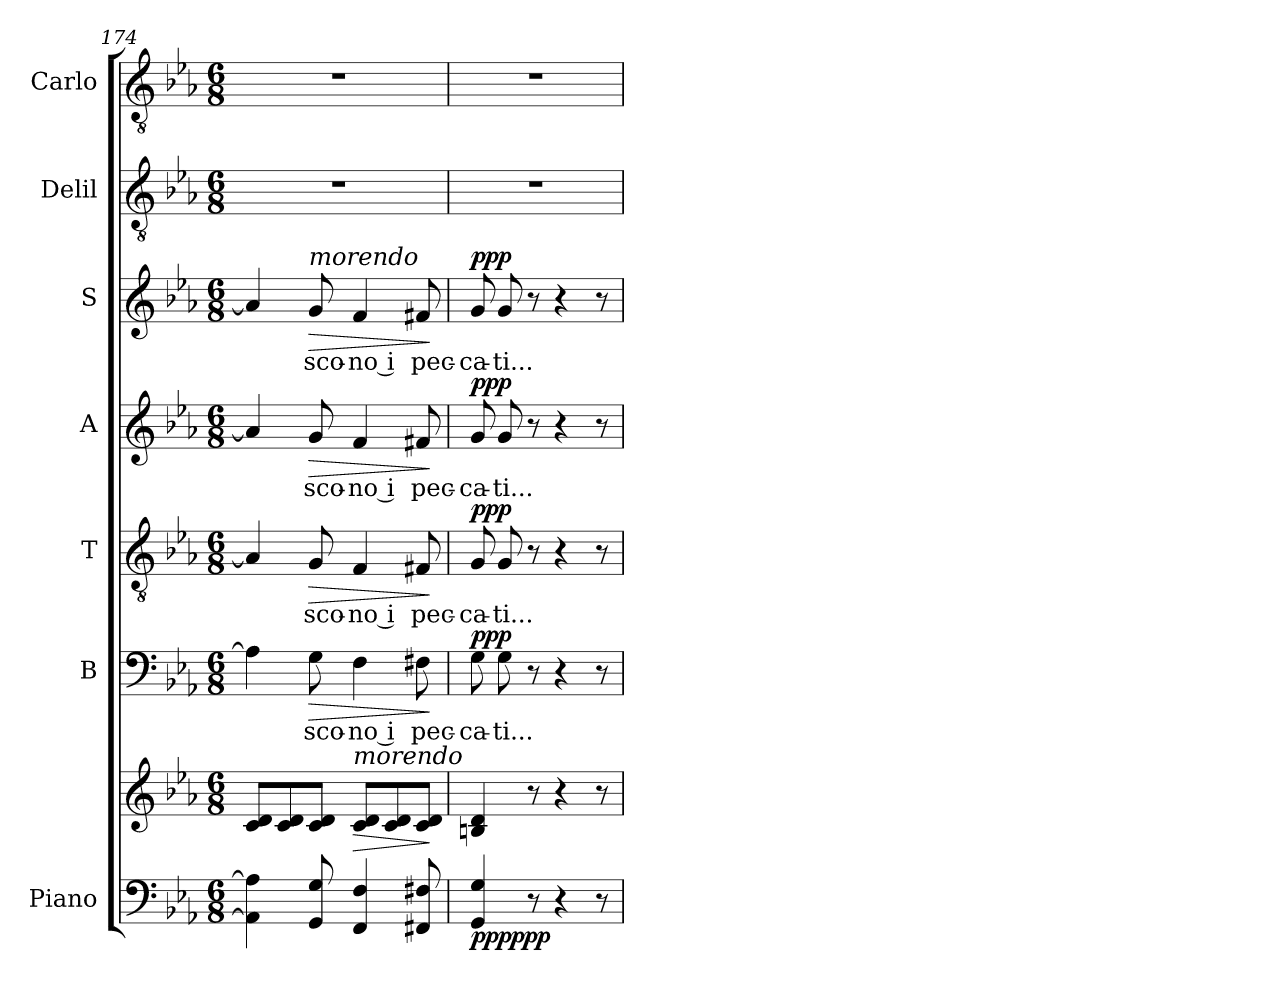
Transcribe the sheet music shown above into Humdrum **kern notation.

**kern	**kern	**dynam	**kern	**text	**dynam	**kern	**text	**dynam	**kern	**text	**dynam	**kern	**text	**dynam	**kern	**kern
*part7	*part7	*part7	*part6	*part6	*part6	*part5	*part5	*part5	*part4	*part4	*part4	*part3	*part3	*part3	*part2	*part1
*staff8	*staff7	*staff7/8	*staff6	*staff6	*staff6	*staff5	*staff5	*staff5	*staff4	*staff4	*staff4	*staff3	*staff3	*staff3	*staff2	*staff1
*I"Piano	*	*	*I"B	*	*	*I"T	*	*	*I"A	*	*	*I"S	*	*	*I"Delil	*I"Carlo
*I'Pno	*	*	*I'B	*	*	*I'T	*	*	*I'A	*	*	*I'S	*	*	*	*
!!LO:PB:g=z
*clefF4	*clefG2	*	*clefF4	*	*	*clefGv2	*	*	*clefG2	*	*	*clefG2	*	*	*clefGv2	*clefGv2
*k[b-e-a-]	*k[b-e-a-]	*	*k[b-e-a-]	*	*	*k[b-e-a-]	*	*	*k[b-e-a-]	*	*	*k[b-e-a-]	*	*	*k[b-e-a-]	*k[b-e-a-]
*M6/8	*M6/8	*	*M6/8	*	*	*M6/8	*	*	*M6/8	*	*	*M6/8	*	*	*M6/8	*M6/8
=174	=174	=174	=174	=174	=174	=174	=174	=174	=174	=174	=174	=174	=174	=174	=174	=174
4AA-\] 4A-\]	8c/ 8d/L	.	4A-\]	.	.	4A-/]	.	.	4a-/]	.	.	4a-/]	.	.	2.r	2.r
.	8c/ 8d/	.	.	.	.	.	.	.	.	.	.	.	.	.	.	.
!	!	!	!	!	!	!	!	!	!	!	!	!LO:TX:a:i:t=morendo	!	!	!	!
!	!	!	!	!	!LO:HP:b	!	!	!LO:HP:b	!	!	!LO:HP:b	!	!	!LO:HP:b	!	!
8GG/ 8G/	8c/ 8d/J	.	8G\	-sco-	>	8G/	-sco-	>	8g/	-sco-	>	8g/	-sco-	>	.	.
!	!LO:TX:a:i:t=morendo	!	!	!	!	!	!	!	!	!	!	!	!	!	!	!
!	!	!LO:HP:b	!	!	!	!	!	!	!	!	!	!	!	!	!	!
4FF/ 4F/	8c/ 8d/L	>	4F\	-no i	.	4F/	-no i	.	4f/	-no i	.	4f/	-no i	.	.	.
.	8c/ 8d/	.	.	.	.	.	.	.	.	.	.	.	.	.	.	.
8FF#X/ 8F#X/	8c/ 8d/J	.	8F#X\	pec-	.	8F#X/	pec-	.	8f#X/	pec-	.	8f#X/	pec-	.	.	.
.	.	]	.	.	]	.	.	]	.	.	]	.	.	]	.	.
=175	=175	=175	=175	=175	=175	=175	=175	=175	=175	=175	=175	=175	=175	=175	=175	=175
!	!	!LO:DY:b=2	!	!	!	!	!	!	!	!	!	!	!	!	!	!
!	!	!LO:DY:n=1:b	!	!	!LO:DY:a	!	!	!LO:DY:a	!	!	!LO:DY:a	!	!	!LO:DY:a	!	!
4GG/ 4G/	4Bn/ 4d/	ppp ppp	8G\	-ca-	ppp	8G/	-ca-	ppp	8g/	-ca-	ppp	8g/	-ca-	ppp	2.r	2.r
.	.	.	8G\	-ti...	.	8G/	-ti...	.	8g/	-ti...	.	8g/	-ti...	.	.	.
8r	8r	.	8r	.	.	8r	.	.	8r	.	.	8r	.	.	.	.
4r	4r	.	4r	.	.	4r	.	.	4r	.	.	4r	.	.	.	.
8r	8r	.	8r	.	.	8r	.	.	8r	.	.	8r	.	.	.	.
=	=	=	=	=	=	=	=	=	=	=	=	=	=	=	=	=
*-	*-	*-	*-	*-	*-	*-	*-	*-	*-	*-	*-	*-	*-	*-	*-	*-
